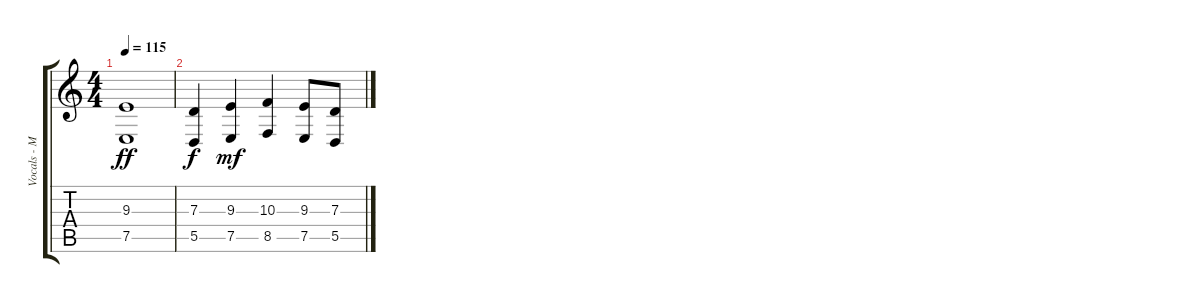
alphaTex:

\track ("Vocals - Mark Tornillo" "Vocals - M") {instrument stringensemble1}
\staff {score tabs}
\tuning (E4 B3 G3 D3 A2 E2) {hide}
\ts (4 4)
\tempo 115
\clef g2
\ks c
(9.3 7.5).1{dy ff} |
(7.3 5.5).4{dy f} (9.3 7.5).4{dy mf} (10.3 8.5).4 (9.3 7.5).8 (7.3 5.5).8
